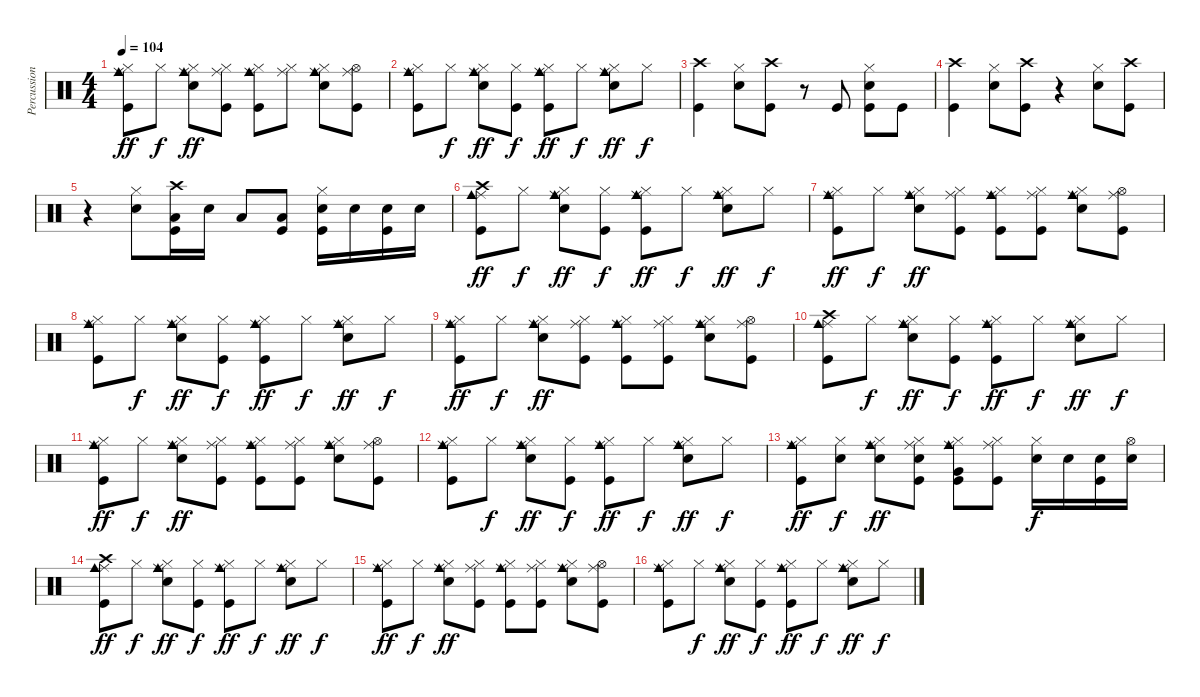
\track ("Percussion" "Percussion") {instrument percussion}
\staff {score}
\articulation defaults
\ts (4 4)
\tempo 104
\clef neutral
\ks c
("Hi-Hat (closed)" "Ride (middle)" "Cowbell medium (hit)" "Kick (hit)").8{dy ff} "Hi-Hat (closed)".8{dy f} ("Hi-Hat (closed)" "Ride (middle)" "Cowbell medium (hit)" "Snare (hit) 2").8{dy ff} ("Hi-Hat (closed)" "Ride (middle)" "Kick (hit)").8 ("Hi-Hat (closed)" "Ride (middle)" "Cowbell medium (hit)" "Kick (hit)").8 ("Hi-Hat (closed)" "Ride (middle)").8 ("Hi-Hat (closed)" "Ride (middle)" "Cowbell medium (hit)" "Snare (hit) 2").8 ("Hi-Hat (open)" "Ride (middle)" "Kick (hit)").8 |
("Hi-Hat (closed)" "Ride (middle)" "Cowbell medium (hit)" "Kick (hit)").8 "Hi-Hat (closed)".8{dy f} ("Hi-Hat (closed)" "Ride (middle)" "Cowbell medium (hit)" "Snare (hit) 2").8{dy ff} ("Hi-Hat (closed)" "Kick (hit)").8{dy f} ("Hi-Hat (closed)" "Ride (middle)" "Cowbell medium (hit)" "Kick (hit)").8{dy ff} "Hi-Hat (closed)".8{dy f} ("Hi-Hat (closed)" "Ride (middle)" "Cowbell medium (hit)" "Snare (hit) 2").8{dy ff} "Hi-Hat (closed)".8{dy f} |
("Crash high (hit)" "Kick (hit)").4 ("Hi-Hat (closed)" "Snare (hit) 2").8 ("Crash high (hit)" "Kick (hit)").8 r.8 "Kick (hit)".8 ("Hi-Hat (closed)" "Snare (hit) 2" "Kick (hit)").8 "Kick (hit)".8 |
("Crash high (hit)" "Kick (hit)").4 ("Hi-Hat (closed)" "Snare (hit) 2").8 ("Crash high (hit)" "Kick (hit)").8 r.4 ("Hi-Hat (closed)" "Snare (hit) 2").8 ("Crash high (hit)" "Kick (hit)").8 |
r.4 ("Hi-Hat (closed)" "Snare (hit) 2").8 ("Crash high (hit)" "Low Tom (hit)" "Kick (hit)").16 "Snare (hit) 2".16 "Low Floor Tom (hit)".8 ("Low Floor Tom (hit)" "Kick (hit)").8 ("Hi-Hat (closed)" "Snare (hit) 2" "Kick (hit)").16 "Snare (hit) 2".16 ("Snare (hit) 2" "Kick (hit)").16 "Snare (hit) 2".16 |
("Crash high (hit)" "Ride (middle)" "Cowbell medium (hit)" "Kick (hit)").8{dy ff} "Hi-Hat (closed)".8{dy f} ("Hi-Hat (closed)" "Ride (middle)" "Cowbell medium (hit)" "Snare (hit) 2").8{dy ff} ("Hi-Hat (closed)" "Kick (hit)").8{dy f} ("Hi-Hat (closed)" "Ride (middle)" "Cowbell medium (hit)" "Kick (hit)").8{dy ff} "Hi-Hat (closed)".8{dy f} ("Hi-Hat (closed)" "Ride (middle)" "Cowbell medium (hit)" "Snare (hit) 2").8{dy ff} "Hi-Hat (closed)".8{dy f} |
("Hi-Hat (closed)" "Ride (middle)" "Cowbell medium (hit)" "Kick (hit)").8{dy ff} "Hi-Hat (closed)".8{dy f} ("Hi-Hat (closed)" "Ride (middle)" "Cowbell medium (hit)" "Snare (hit) 2").8{dy ff} ("Hi-Hat (closed)" "Ride (middle)" "Kick (hit)").8 ("Hi-Hat (closed)" "Ride (middle)" "Cowbell medium (hit)" "Kick (hit)").8 ("Hi-Hat (closed)" "Ride (middle)" "Kick (hit)").8 ("Hi-Hat (closed)" "Ride (middle)" "Cowbell medium (hit)" "Snare (hit) 2").8 ("Hi-Hat (open)" "Ride (middle)" "Kick (hit)").8 |
("Hi-Hat (closed)" "Ride (middle)" "Cowbell medium (hit)" "Kick (hit)").8 "Hi-Hat (closed)".8{dy f} ("Hi-Hat (closed)" "Ride (middle)" "Cowbell medium (hit)" "Snare (hit) 2").8{dy ff} ("Hi-Hat (closed)" "Kick (hit)").8{dy f} ("Hi-Hat (closed)" "Ride (middle)" "Cowbell medium (hit)" "Kick (hit)").8{dy ff} "Hi-Hat (closed)".8{dy f} ("Hi-Hat (closed)" "Ride (middle)" "Cowbell medium (hit)" "Snare (hit) 2").8{dy ff} "Hi-Hat (closed)".8{dy f} |
("Hi-Hat (closed)" "Ride (middle)" "Cowbell medium (hit)" "Kick (hit)").8{dy ff} "Hi-Hat (closed)".8{dy f} ("Hi-Hat (closed)" "Ride (middle)" "Cowbell medium (hit)" "Snare (hit) 2").8{dy ff} ("Hi-Hat (closed)" "Ride (middle)" "Kick (hit)").8 ("Hi-Hat (closed)" "Ride (middle)" "Cowbell medium (hit)" "Kick (hit)").8 ("Hi-Hat (closed)" "Ride (middle)" "Kick (hit)").8 ("Hi-Hat (closed)" "Ride (middle)" "Cowbell medium (hit)" "Snare (hit) 2").8 ("Hi-Hat (open)" "Ride (middle)" "Kick (hit)").8 |
("Crash high (hit)" "Ride (middle)" "Cowbell medium (hit)" "Kick (hit)").8 "Hi-Hat (closed)".8{dy f} ("Hi-Hat (closed)" "Ride (middle)" "Cowbell medium (hit)" "Snare (hit) 2").8{dy ff} ("Hi-Hat (closed)" "Kick (hit)").8{dy f} ("Hi-Hat (closed)" "Ride (middle)" "Cowbell medium (hit)" "Kick (hit)").8{dy ff} "Hi-Hat (closed)".8{dy f} ("Hi-Hat (closed)" "Ride (middle)" "Cowbell medium (hit)" "Snare (hit) 2").8{dy ff} "Hi-Hat (closed)".8{dy f} |
("Hi-Hat (closed)" "Ride (middle)" "Cowbell medium (hit)" "Kick (hit)").8{dy ff} "Hi-Hat (closed)".8{dy f} ("Hi-Hat (closed)" "Ride (middle)" "Cowbell medium (hit)" "Snare (hit) 2").8{dy ff} ("Hi-Hat (closed)" "Ride (middle)" "Kick (hit)").8 ("Hi-Hat (closed)" "Ride (middle)" "Cowbell medium (hit)" "Kick (hit)").8 ("Hi-Hat (closed)" "Ride (middle)" "Kick (hit)").8 ("Hi-Hat (closed)" "Ride (middle)" "Cowbell medium (hit)" "Snare (hit) 2").8 ("Hi-Hat (open)" "Ride (middle)" "Kick (hit)").8 |
("Hi-Hat (closed)" "Ride (middle)" "Cowbell medium (hit)" "Kick (hit)").8 "Hi-Hat (closed)".8{dy f} ("Hi-Hat (closed)" "Ride (middle)" "Cowbell medium (hit)" "Snare (hit) 2").8{dy ff} ("Hi-Hat (closed)" "Kick (hit)").8{dy f} ("Hi-Hat (closed)" "Ride (middle)" "Cowbell medium (hit)" "Kick (hit)").8{dy ff} "Hi-Hat (closed)".8{dy f} ("Hi-Hat (closed)" "Ride (middle)" "Cowbell medium (hit)" "Snare (hit) 2").8{dy ff} "Hi-Hat (closed)".8{dy f} |
("Hi-Hat (closed)" "Ride (middle)" "Cowbell medium (hit)" "Kick (hit)").8{dy ff} ("Hi-Hat (closed)" "Snare (hit) 2").8{dy f} ("Hi-Hat (closed)" "Ride (middle)" "Cowbell medium (hit)" "Snare (hit) 2").8{dy ff} ("Hi-Hat (closed)" "Ride (middle)" "Snare (hit) 2" "Kick (hit)").8 ("Hi-Hat (closed)" "Ride (middle)" "Cowbell medium (hit)" "Very Low Tom (hit)" "Kick (hit)").8 ("Hi-Hat (closed)" "Ride (middle)" "Kick (hit)").8 ("Hi-Hat (closed)" "Snare (hit) 2").16{dy f} "Snare (hit) 2".16 ("Snare (hit) 2" "Kick (hit)").16 ("Hi-Hat (open)" "Snare (hit) 2").16 |
("Crash high (hit)" "Ride (middle)" "Cowbell medium (hit)" "Kick (hit)").8{dy ff} "Hi-Hat (closed)".8{dy f} ("Hi-Hat (closed)" "Ride (middle)" "Cowbell medium (hit)" "Snare (hit) 2").8{dy ff} ("Hi-Hat (closed)" "Kick (hit)").8{dy f} ("Hi-Hat (closed)" "Ride (middle)" "Cowbell medium (hit)" "Kick (hit)").8{dy ff} "Hi-Hat (closed)".8{dy f} ("Hi-Hat (closed)" "Ride (middle)" "Cowbell medium (hit)" "Snare (hit) 2").8{dy ff} "Hi-Hat (closed)".8{dy f} |
("Hi-Hat (closed)" "Ride (middle)" "Cowbell medium (hit)" "Kick (hit)").8{dy ff} "Hi-Hat (closed)".8{dy f} ("Hi-Hat (closed)" "Ride (middle)" "Cowbell medium (hit)" "Snare (hit) 2").8{dy ff} ("Hi-Hat (closed)" "Ride (middle)" "Kick (hit)").8 ("Hi-Hat (closed)" "Ride (middle)" "Cowbell medium (hit)" "Kick (hit)").8 ("Hi-Hat (closed)" "Ride (middle)" "Kick (hit)").8 ("Hi-Hat (closed)" "Ride (middle)" "Cowbell medium (hit)" "Snare (hit) 2").8 ("Hi-Hat (open)" "Ride (middle)" "Kick (hit)").8 |
("Hi-Hat (closed)" "Ride (middle)" "Cowbell medium (hit)" "Kick (hit)").8 "Hi-Hat (closed)".8{dy f} ("Hi-Hat (closed)" "Ride (middle)" "Cowbell medium (hit)" "Snare (hit) 2").8{dy ff} ("Hi-Hat (closed)" "Kick (hit)").8{dy f} ("Hi-Hat (closed)" "Ride (middle)" "Cowbell medium (hit)" "Kick (hit)").8{dy ff} "Hi-Hat (closed)".8{dy f} ("Hi-Hat (closed)" "Ride (middle)" "Cowbell medium (hit)" "Snare (hit) 2").8{dy ff} "Hi-Hat (closed)".8{dy f}
